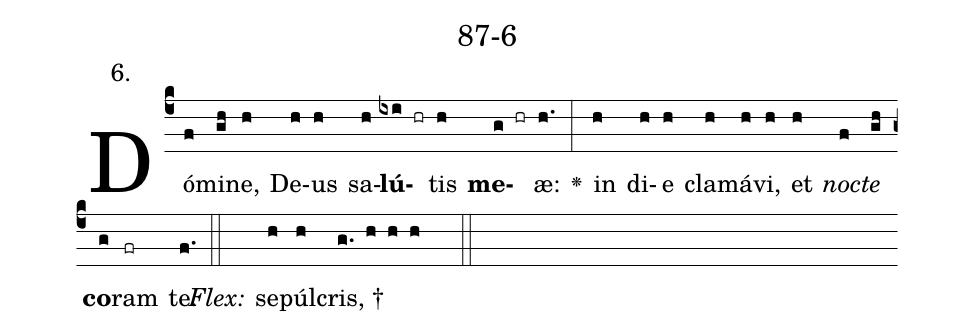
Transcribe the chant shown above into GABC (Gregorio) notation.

name: 87-6;
annotation: 6.;
%%
(c4)Dó(f)mi(gh)ne,(h) De(h)us(h) sa(h)<b>lú</b>(ixi hr)tis(h) <b>me</b>(g hr)æ:(h.) <v>\greheightstar</v>(:) in(h) di(h)e(h) cla(h)má(h)vi,(h) et(h) <i>noc</i>(f)<i>te</i>(gh) <b>co</b>(g)ram(fr) te.(f.) (::)
<i>Flex:</i>()  se(h)púl(h)cris, †(g. h h h  ::)

%E(h) u(h) o(f) u(gh) a(g) e.(f.) (::)
